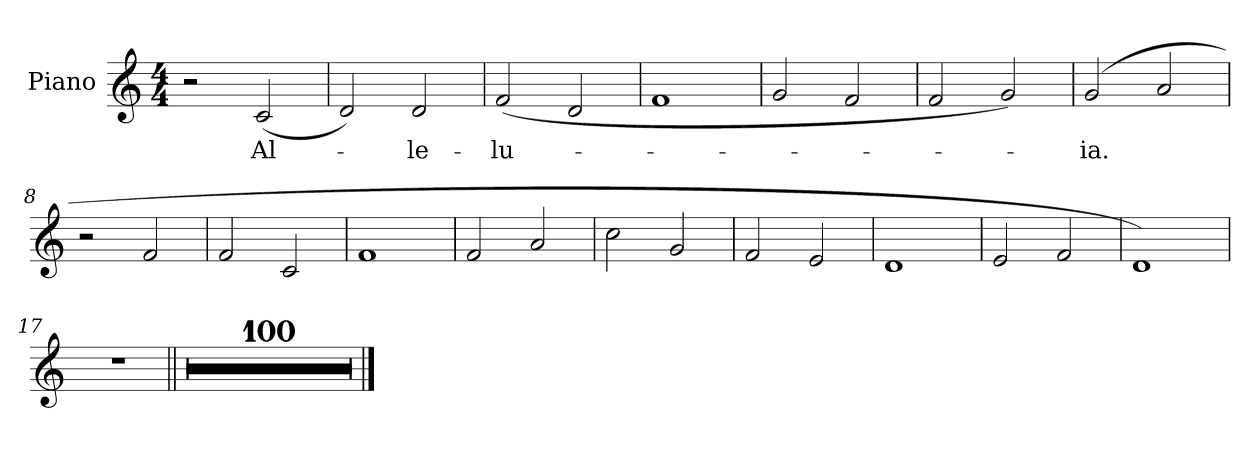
**kern	**text
*part1	*part1
*staff1	*staff1
*I"Piano	*
*I'Pno.	*
*clefG2	*
*k[]	*
*M4/4	*
=1	=1
2r	.
(>2c/	Al-
=2	=2
2d/)	.
2d/	-le-
=3	=3
(<2f/	-lu-
2d/	.
=4	=4
1f	.
=5	=5
2g/	.
2f/	.
=6	=6
2f/	.
2g/)	.
=7	=7
(>2g/	-ia.
2a/	.
=8	=8
2r	.
2f/	.
=9	=9
2f/	.
2c/	.
=10	=10
1f	.
!!LO:LB:g=z
=11	=11
2f/	.
2a/	.
=12	=12
2cc\	.
2g/	.
=13	=13
2f/	.
2e/	.
=14	=14
1d	.
=15	=15
2e/	.
2f/	.
=16	=16
1d)	.
=17	=17
1r	.
=18||	=18||
1r	.
=19	=19
1r	.
=20	=20
1r	.
=21	=21
1r	.
=22	=22
1r	.
!!LO:LB:g=z
=23	=23
1r	.
=24	=24
1r	.
=25	=25
1r	.
=26	=26
1r	.
=27	=27
1r	.
=28	=28
1r	.
=29	=29
1r	.
=30	=30
1r	.
=31	=31
1r	.
=32	=32
1r	.
=33	=33
1r	.
=34	=34
1r	.
!!LO:LB:g=z
=35	=35
1r	.
=36	=36
1r	.
=37	=37
1r	.
=38	=38
1r	.
=39	=39
1r	.
=40	=40
1r	.
=41	=41
1r	.
=42	=42
1r	.
=43	=43
1r	.
=44	=44
1r	.
=45	=45
1r	.
=46	=46
1r	.
!!LO:LB:g=z
=47	=47
1r	.
=48	=48
1r	.
=49	=49
1r	.
=50	=50
1r	.
=51	=51
1r	.
=52	=52
1r	.
=53	=53
1r	.
=54	=54
1r	.
=55	=55
1r	.
=56	=56
1r	.
=57	=57
1r	.
=58	=58
1r	.
!!LO:LB:g=z
=59	=59
1r	.
=60	=60
1r	.
=61	=61
1r	.
=62	=62
1r	.
=63	=63
1r	.
=64	=64
1r	.
=65	=65
1r	.
=66	=66
1r	.
=67	=67
1r	.
=68	=68
1r	.
=69	=69
1r	.
=70	=70
1r	.
!!LO:LB:g=z
=71	=71
1r	.
=72	=72
1r	.
=73	=73
1r	.
=74	=74
1r	.
=75	=75
1r	.
=76	=76
1r	.
=77	=77
1r	.
=78	=78
1r	.
=79	=79
1r	.
=80	=80
1r	.
=81	=81
1r	.
=82	=82
1r	.
!!LO:LB:g=z
=83	=83
1r	.
=84	=84
1r	.
=85	=85
1r	.
=86	=86
1r	.
=87	=87
1r	.
=88	=88
1r	.
=89	=89
1r	.
=90	=90
1r	.
=91	=91
1r	.
=92	=92
1r	.
=93	=93
1r	.
=94	=94
1r	.
!!LO:LB:g=z
=95	=95
1r	.
=96	=96
1r	.
=97	=97
1r	.
=98	=98
1r	.
=99	=99
1r	.
=100	=100
1r	.
=101	=101
1r	.
=102	=102
1r	.
=103	=103
1r	.
=104	=104
1r	.
=105	=105
1r	.
=106	=106
1r	.
!!LO:PB:g=z
=107	=107
1r	.
=108	=108
1r	.
=109	=109
1r	.
=110	=110
1r	.
=111	=111
1r	.
=112	=112
1r	.
=113	=113
1r	.
=114	=114
1r	.
=115	=115
1r	.
=116	=116
1r	.
=117	=117
1r	.
==	==
*-	*-
